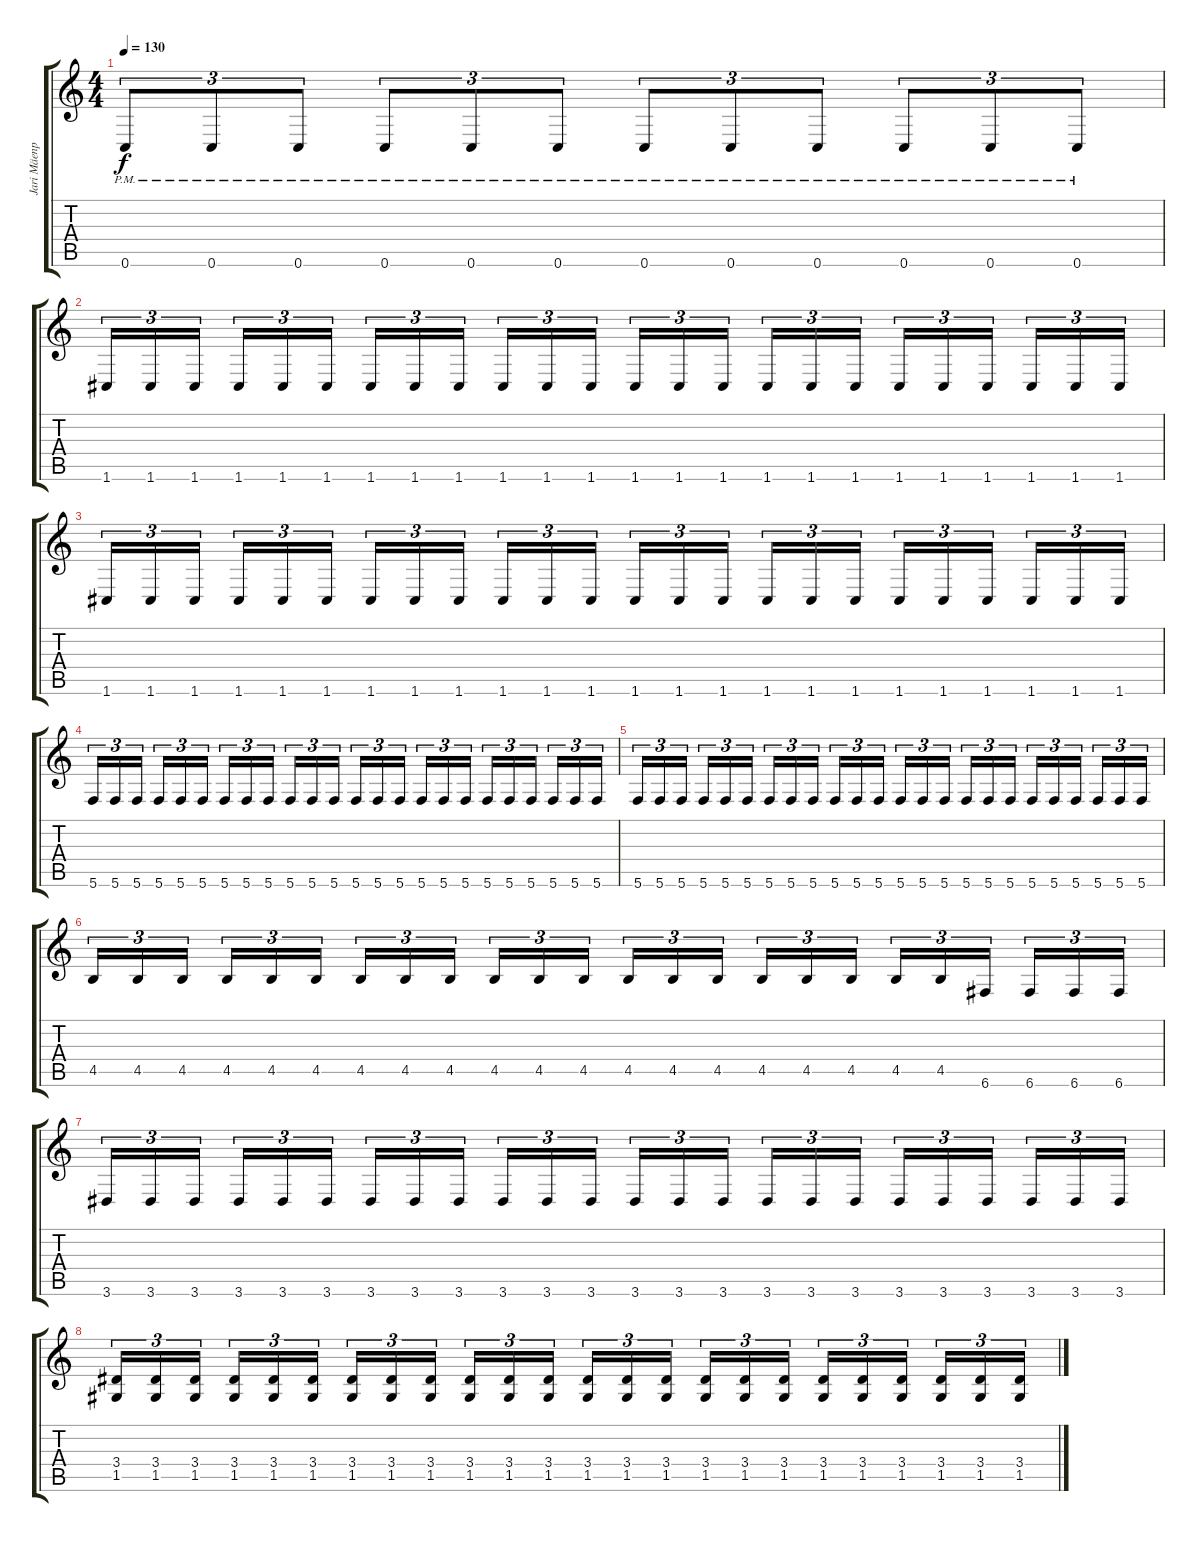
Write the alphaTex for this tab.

\track ("Jari Mäenpää" "Jari Mäenp") {instrument distortionguitar}
\staff {score tabs}
\tuning (D4 A3 F3 C3 G2 C2) {hide}
\ts (4 4)
\tempo 130
\clef g2
\ks c
0.6{pm}.8{tu (3 2) dy f} 0.6{pm}.8{tu (3 2)} 0.6{pm}.8{tu (3 2)} 0.6{pm}.8{tu (3 2)} 0.6{pm}.8{tu (3 2)} 0.6{pm}.8{tu (3 2)} 0.6{pm}.8{tu (3 2)} 0.6{pm}.8{tu (3 2)} 0.6{pm}.8{tu (3 2)} 0.6{pm}.8{tu (3 2)} 0.6{pm}.8{tu (3 2)} 0.6{pm}.8{tu (3 2)} |
1.6.16{tu (3 2)} 1.6.16{tu (3 2)} 1.6.16{tu (3 2) beam splitsecondary} 1.6.16{tu (3 2)} 1.6.16{tu (3 2)} 1.6.16{tu (3 2)} 1.6.16{tu (3 2)} 1.6.16{tu (3 2)} 1.6.16{tu (3 2) beam splitsecondary} 1.6.16{tu (3 2)} 1.6.16{tu (3 2)} 1.6.16{tu (3 2)} 1.6.16{tu (3 2)} 1.6.16{tu (3 2)} 1.6.16{tu (3 2) beam splitsecondary} 1.6.16{tu (3 2)} 1.6.16{tu (3 2)} 1.6.16{tu (3 2)} 1.6.16{tu (3 2)} 1.6.16{tu (3 2)} 1.6.16{tu (3 2) beam splitsecondary} 1.6.16{tu (3 2)} 1.6.16{tu (3 2)} 1.6.16{tu (3 2)} |
1.6.16{tu (3 2)} 1.6.16{tu (3 2)} 1.6.16{tu (3 2) beam splitsecondary} 1.6.16{tu (3 2)} 1.6.16{tu (3 2)} 1.6.16{tu (3 2)} 1.6.16{tu (3 2)} 1.6.16{tu (3 2)} 1.6.16{tu (3 2) beam splitsecondary} 1.6.16{tu (3 2)} 1.6.16{tu (3 2)} 1.6.16{tu (3 2)} 1.6.16{tu (3 2)} 1.6.16{tu (3 2)} 1.6.16{tu (3 2) beam splitsecondary} 1.6.16{tu (3 2)} 1.6.16{tu (3 2)} 1.6.16{tu (3 2)} 1.6.16{tu (3 2)} 1.6.16{tu (3 2)} 1.6.16{tu (3 2) beam splitsecondary} 1.6.16{tu (3 2)} 1.6.16{tu (3 2)} 1.6.16{tu (3 2)} |
5.6.16{tu (3 2)} 5.6.16{tu (3 2)} 5.6.16{tu (3 2) beam splitsecondary} 5.6.16{tu (3 2)} 5.6.16{tu (3 2)} 5.6.16{tu (3 2)} 5.6.16{tu (3 2)} 5.6.16{tu (3 2)} 5.6.16{tu (3 2) beam splitsecondary} 5.6.16{tu (3 2)} 5.6.16{tu (3 2)} 5.6.16{tu (3 2)} 5.6.16{tu (3 2)} 5.6.16{tu (3 2)} 5.6.16{tu (3 2) beam splitsecondary} 5.6.16{tu (3 2)} 5.6.16{tu (3 2)} 5.6.16{tu (3 2)} 5.6.16{tu (3 2)} 5.6.16{tu (3 2)} 5.6.16{tu (3 2) beam splitsecondary} 5.6.16{tu (3 2)} 5.6.16{tu (3 2)} 5.6.16{tu (3 2)} |
5.6.16{tu (3 2)} 5.6.16{tu (3 2)} 5.6.16{tu (3 2) beam splitsecondary} 5.6.16{tu (3 2)} 5.6.16{tu (3 2)} 5.6.16{tu (3 2)} 5.6.16{tu (3 2)} 5.6.16{tu (3 2)} 5.6.16{tu (3 2) beam splitsecondary} 5.6.16{tu (3 2)} 5.6.16{tu (3 2)} 5.6.16{tu (3 2)} 5.6.16{tu (3 2)} 5.6.16{tu (3 2)} 5.6.16{tu (3 2) beam splitsecondary} 5.6.16{tu (3 2)} 5.6.16{tu (3 2)} 5.6.16{tu (3 2)} 5.6.16{tu (3 2)} 5.6.16{tu (3 2)} 5.6.16{tu (3 2) beam splitsecondary} 5.6.16{tu (3 2)} 5.6.16{tu (3 2)} 5.6.16{tu (3 2)} |
4.5.16{tu (3 2)} 4.5.16{tu (3 2)} 4.5.16{tu (3 2) beam splitsecondary} 4.5.16{tu (3 2)} 4.5.16{tu (3 2)} 4.5.16{tu (3 2)} 4.5.16{tu (3 2)} 4.5.16{tu (3 2)} 4.5.16{tu (3 2) beam splitsecondary} 4.5.16{tu (3 2)} 4.5.16{tu (3 2)} 4.5.16{tu (3 2)} 4.5.16{tu (3 2)} 4.5.16{tu (3 2)} 4.5.16{tu (3 2) beam splitsecondary} 4.5.16{tu (3 2)} 4.5.16{tu (3 2)} 4.5.16{tu (3 2)} 4.5.16{tu (3 2)} 4.5.16{tu (3 2)} 6.6.16{tu (3 2) beam splitsecondary} 6.6.16{tu (3 2)} 6.6.16{tu (3 2)} 6.6.16{tu (3 2)} |
3.6.16{tu (3 2)} 3.6.16{tu (3 2)} 3.6.16{tu (3 2) beam splitsecondary} 3.6.16{tu (3 2)} 3.6.16{tu (3 2)} 3.6.16{tu (3 2)} 3.6.16{tu (3 2)} 3.6.16{tu (3 2)} 3.6.16{tu (3 2) beam splitsecondary} 3.6.16{tu (3 2)} 3.6.16{tu (3 2)} 3.6.16{tu (3 2)} 3.6.16{tu (3 2)} 3.6.16{tu (3 2)} 3.6.16{tu (3 2) beam splitsecondary} 3.6.16{tu (3 2)} 3.6.16{tu (3 2)} 3.6.16{tu (3 2)} 3.6.16{tu (3 2)} 3.6.16{tu (3 2)} 3.6.16{tu (3 2) beam splitsecondary} 3.6.16{tu (3 2)} 3.6.16{tu (3 2)} 3.6.16{tu (3 2)} |
(3.4 1.5).16{tu (3 2)} (3.4 1.5).16{tu (3 2)} (3.4 1.5).16{tu (3 2) beam splitsecondary} (3.4 1.5).16{tu (3 2)} (3.4 1.5).16{tu (3 2)} (3.4 1.5).16{tu (3 2)} (3.4 1.5).16{tu (3 2)} (3.4 1.5).16{tu (3 2)} (3.4 1.5).16{tu (3 2) beam splitsecondary} (3.4 1.5).16{tu (3 2)} (3.4 1.5).16{tu (3 2)} (3.4 1.5).16{tu (3 2)} (3.4 1.5).16{tu (3 2)} (3.4 1.5).16{tu (3 2)} (3.4 1.5).16{tu (3 2) beam splitsecondary} (3.4 1.5).16{tu (3 2)} (3.4 1.5).16{tu (3 2)} (3.4 1.5).16{tu (3 2)} (3.4 1.5).16{tu (3 2)} (3.4 1.5).16{tu (3 2)} (3.4 1.5).16{tu (3 2) beam splitsecondary} (3.4 1.5).16{tu (3 2)} (3.4 1.5).16{tu (3 2)} (3.4 1.5).16{tu (3 2)}
